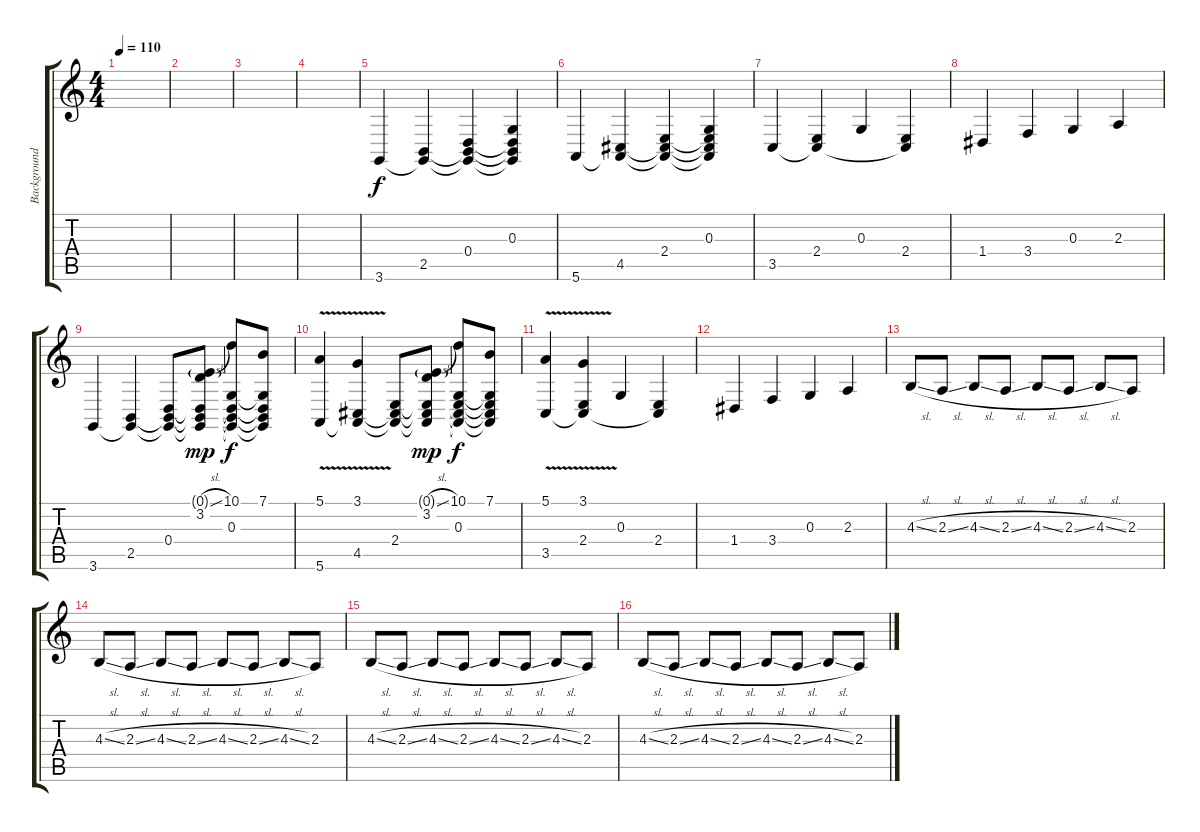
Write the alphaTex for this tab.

\track ("Background Gesang" "Background") {instrument cello}
\staff {score tabs}
\tuning (E4 B3 G3 D3 A2 E2) {hide}
\ts (4 4)
\tempo 110
\clef g2
\ks c
|
|
|
|
3.6.4 (2.5 3.6{t}).4 (0.4 2.5{t} 3.6{t}).4 (0.3 0.4{t} 2.5{t} 3.6{t}).4 |
5.6.4 (4.5 5.6{t}).4 (2.4 4.5{t} 5.6{t}).4 (0.3 2.4{t} 4.5{t} 5.6{t}).4 |
3.5.4 (2.4 3.5{t}).4 0.3.4 (2.4 3.5{t}).4 |
1.4.4 3.4.4 0.3.4 2.3.4 |
3.6.4 (2.5 3.6{t}).4 (0.4 2.5{t} 3.6{t}).8 (0.1{sl g} 3.2 0.4{t} 2.5{t} 3.6{t}).8{dy mp} (10.1 0.3 0.4{t} 2.5{t} 3.6{t}).8{dy f} (7.1 0.3{t} 0.4{t} 2.5{t} 3.6{t}).8 |
(5.1{v} 5.6).4 (3.1{v} 4.5 5.6{t}).4 (2.4 4.5{t} 5.6{t}).8 (0.1{sl g} 3.2 2.4{t} 4.5{t} 5.6{t}).8{dy mp} (10.1 0.3 2.4{t} 4.5{t} 5.6{t}).8{dy f} (7.1 0.3{t} 2.4{t} 4.5{t} 5.6{t}).8 |
(5.1{v} 3.5).4 (3.1{v} 2.4 3.5{t}).4 0.3.4 (2.4 3.5{t}).4 |
1.4.4 3.4.4 0.3.4 2.3.4 |
4.3{sl}.8{volume 10} 2.3{sl}.8 4.3{sl}.8 2.3{sl}.8 4.3{sl}.8 2.3{sl}.8 4.3{sl}.8 2.3.8 |
4.3{sl}.8 2.3{sl}.8 4.3{sl}.8 2.3{sl}.8 4.3{sl}.8 2.3{sl}.8 4.3{sl}.8 2.3.8 |
4.3{sl}.8 2.3{sl}.8 4.3{sl}.8 2.3{sl}.8 4.3{sl}.8 2.3{sl}.8 4.3{sl}.8 2.3.8 |
4.3{sl}.8 2.3{sl}.8 4.3{sl}.8 2.3{sl}.8 4.3{sl}.8 2.3{sl}.8 4.3{sl}.8 2.3.8
